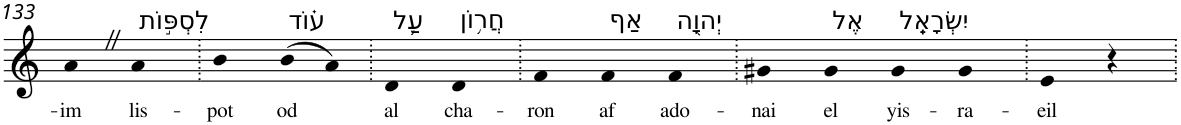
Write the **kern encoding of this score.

**kern	**text
*part1	*part1
*staff1	*staff1
*I"Piano	*
*I'Pno	*
!!LO:PB:g=z
*clefG2	*
*k[]	*
=133	=133
!	!LO:LY:b
4aZ	-im
!LO:TX:a:t=לִסְפּ֣וֹת	!
!	!LO:LY:b
4a	lis-
=134.	=134.
!	!LO:LY:b
4b	-pot
!LO:TX:a:t=ע֗וֹד	!
!	!LO:LY:b
(>8b	od
8a)	.
=135.	=135.
!LO:TX:a:t=עַ֛ל	!
!	!LO:LY:b
4d	al
!LO:TX:a:t=חֲר֥וֹן	!
!	!LO:LY:b
4d	cha-
=136.	=136.
!	!LO:LY:b
4f	-ron
!LO:TX:a:t=אַף	!
!	!LO:LY:b
4f	af
!LO:TX:a:t=יְהוָ֖ה	!
!	!LO:LY:b
4f	ado-
=137.	=137.
!	!LO:LY:b
4g#X	-nai
!LO:TX:a:t=אֶל	!
!	!LO:LY:b
4g#	el
!LO:TX:a:t=יִשְׂרָאֵֽל	!
!	!LO:LY:b
4g#	yis-
!	!LO:LY:b
4g#	-ra-
=138.	=138.
!	!LO:LY:b
4e	-eil
4r	.
=.	=.
*-	*-
